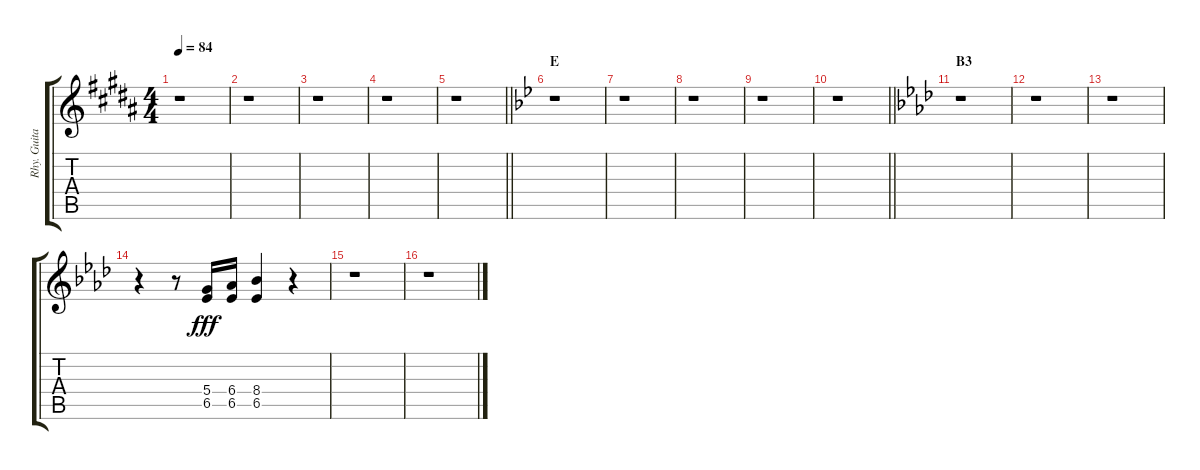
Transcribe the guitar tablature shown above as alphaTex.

\track ("Rhy. Guitar 2" "Rhy. Guita") {instrument distortionguitar}
\staff {score tabs}
\tuning (E4 B3 G3 D3 A2 E2) {hide}
\ts (4 4)
\tempo 84
\clef g2
\ks b
r.1{dy fff} |
r.1 |
r.1 |
r.1 |
\barLineRight lightlight
r.1 |
\section ("" "E")
\ks bb
r.1 |
r.1 |
r.1 |
r.1 |
\barLineRight lightlight
r.1 |
\section ("" "B3")
\ks ab
r.1 |
r.1 |
r.1 |
r.4 r.8 (5.4 6.5).16 (6.4 6.5).16 (8.4 6.5).4 r.4 |
r.1 |
r.1
